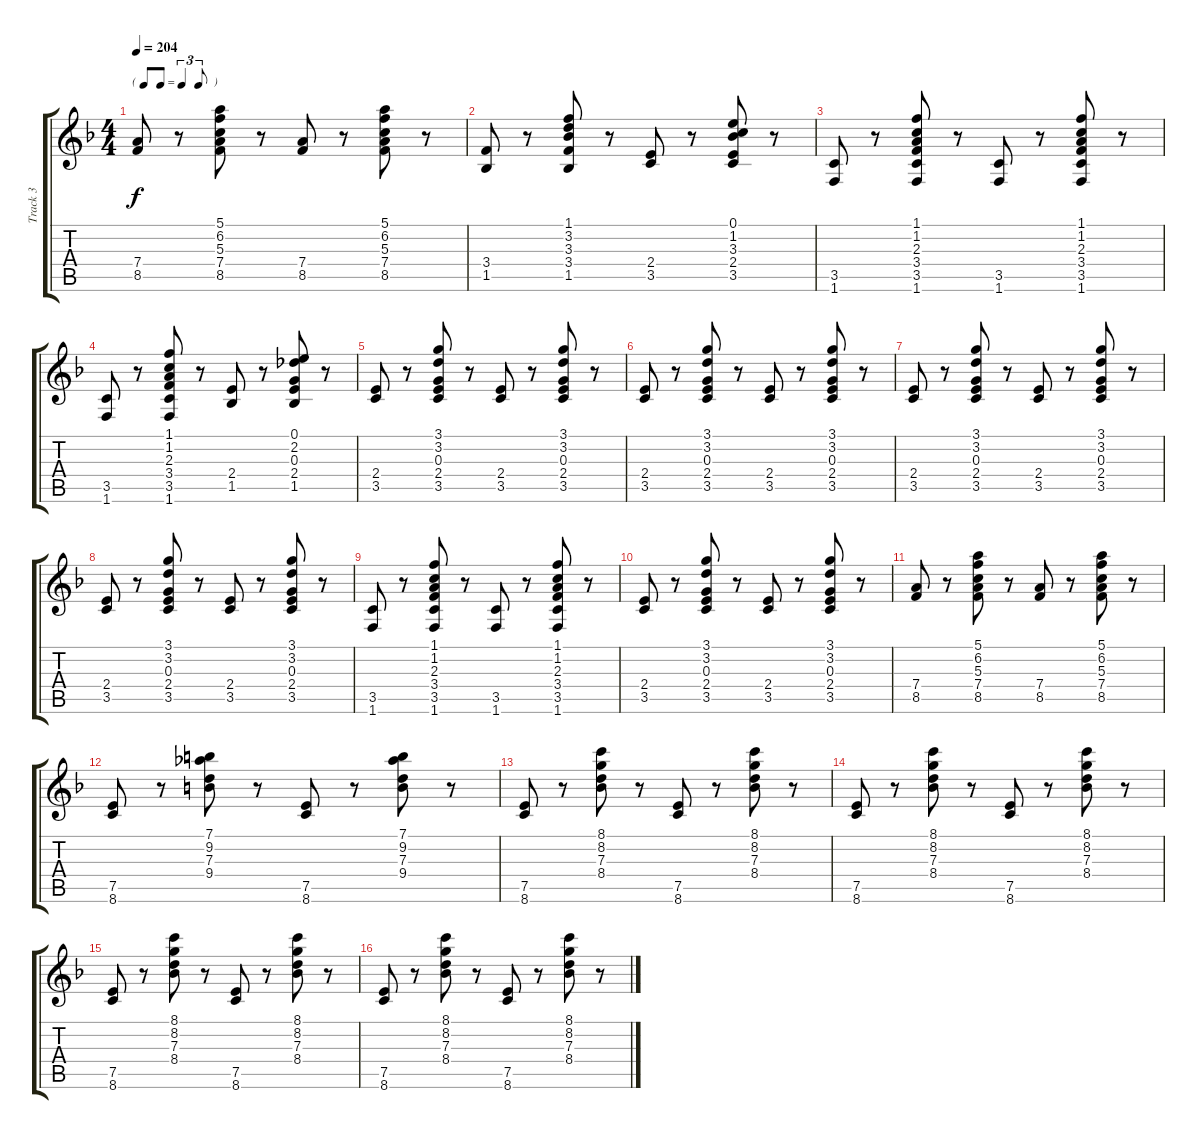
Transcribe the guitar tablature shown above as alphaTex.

\track ("Track 3" "Track 3") {instrument acousticguitarsteel}
\staff {score tabs}
\tuning (E4 B3 G3 D3 A2 E2) {hide}
\ts (4 4)
\tf triplet8th
\tempo 204
\clef g2
\ks f
(7.4 8.5).8{dy f} r.8 (5.1 6.2 5.3 7.4 8.5).8 r.8 (7.4 8.5).8 r.8 (5.1 6.2 5.3 7.4 8.5).8 r.8 |
(3.4 1.5).8 r.8 (1.1 3.2 3.3 3.4 1.5).8 r.8 (2.4 3.5).8 r.8 (0.1 1.2 3.3 2.4 3.5).8 r.8 |
(3.5 1.6).8 r.8 (1.1 1.2 2.3 3.4 3.5 1.6).8 r.8 (3.5 1.6).8 r.8 (1.1 1.2 2.3 3.4 3.5 1.6).8 r.8 |
(3.5 1.6).8 r.8 (1.1 1.2 2.3 3.4 3.5 1.6).8 r.8 (2.4 1.5).8 r.8 (0.1 2.2 0.3 2.4 1.5).8 r.8 |
(2.4 3.5).8 r.8 (3.1 3.2 0.3 2.4 3.5).8 r.8 (2.4 3.5).8 r.8 (3.1 3.2 0.3 2.4 3.5).8 r.8 |
(2.4 3.5).8 r.8 (3.1 3.2 0.3 2.4 3.5).8 r.8 (2.4 3.5).8 r.8 (3.1 3.2 0.3 2.4 3.5).8 r.8 |
(2.4 3.5).8 r.8 (3.1 3.2 0.3 2.4 3.5).8 r.8 (2.4 3.5).8 r.8 (3.1 3.2 0.3 2.4 3.5).8 r.8 |
(2.4 3.5).8 r.8 (3.1 3.2 0.3 2.4 3.5).8 r.8 (2.4 3.5).8 r.8 (3.1 3.2 0.3 2.4 3.5).8 r.8 |
(3.5 1.6).8 r.8 (1.1 1.2 2.3 3.4 3.5 1.6).8 r.8 (3.5 1.6).8 r.8 (1.1 1.2 2.3 3.4 3.5 1.6).8 r.8 |
(2.4 3.5).8 r.8 (3.1 3.2 0.3 2.4 3.5).8 r.8 (2.4 3.5).8 r.8 (3.1 3.2 0.3 2.4 3.5).8 r.8 |
(7.4 8.5).8 r.8 (5.1 6.2 5.3 7.4 8.5).8 r.8 (7.4 8.5).8 r.8 (5.1 6.2 5.3 7.4 8.5).8 r.8 |
(7.5 8.6).8 r.8 (7.1 9.2 7.3 9.4).8 r.8 (7.5 8.6).8 r.8 (7.1 9.2 7.3 9.4).8 r.8 |
(7.5 8.6).8 r.8 (8.1 8.2 7.3 8.4).8 r.8 (7.5 8.6).8 r.8 (8.1 8.2 7.3 8.4).8 r.8 |
(7.5 8.6).8 r.8 (8.1 8.2 7.3 8.4).8 r.8 (7.5 8.6).8 r.8 (8.1 8.2 7.3 8.4).8 r.8 |
(7.5 8.6).8 r.8 (8.1 8.2 7.3 8.4).8 r.8 (7.5 8.6).8 r.8 (8.1 8.2 7.3 8.4).8 r.8 |
(7.5 8.6).8 r.8 (8.1 8.2 7.3 8.4).8 r.8 (7.5 8.6).8 r.8 (8.1 8.2 7.3 8.4).8 r.8
